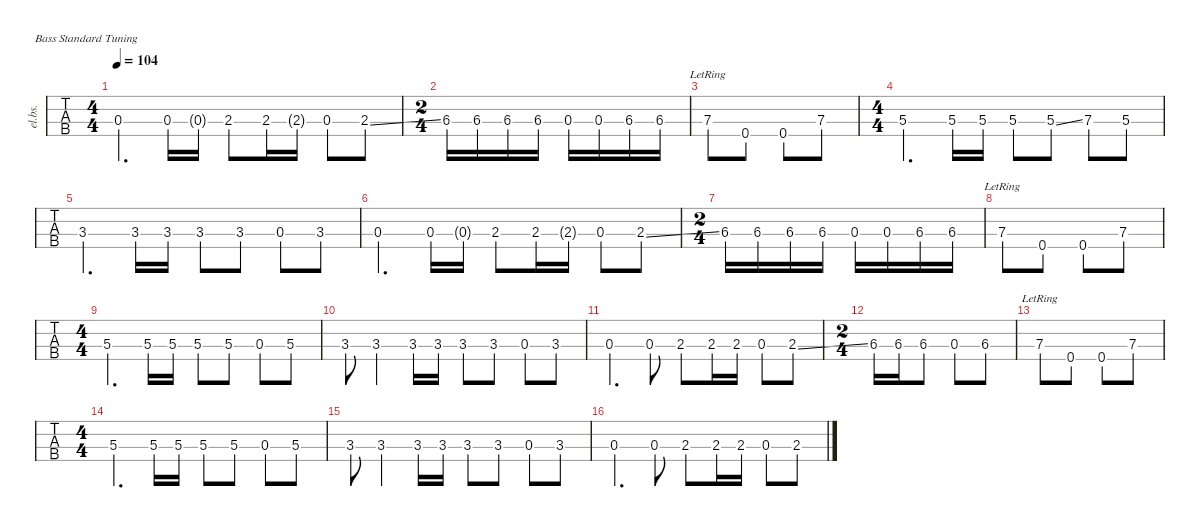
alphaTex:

\defaultSystemsLayout 4
\hideDynamics
\bracketExtendMode nobrackets
\track ("Bass" "el.bs.") {defaultSystemsLayout 4 multiBarRest instrument electricbassfinger}
\staff {tabs}
\tuning (G2 D2 A1 E1)
\ts (4 4)
\tempo 104
\clef f4
\ks c
0.3.4{d dy mf} 0.3.16 0.3{g}.16 2.3.8 2.3.16 2.3{g}.16 0.3.8 2.3{ss}.8 |
\ts (2 4)
\beaming (8 2 2)
6.3{acc #}.16 6.3{acc #}.16 6.3{acc #}.16 6.3{acc #}.16 0.3.16 0.3.16 6.3{acc #}.16 6.3{acc #}.16 |
7.3{lr}.8 0.4.8 0.4.8 7.3{st}.8 |
\ts (4 4)
\beaming (8 2 2 2 2)
5.3.4{d} 5.3.16 5.3.16 5.3{st}.8 5.3{ss}.8 7.3.8 5.3{st}.8 |
3.3.4{d} 3.3.16 3.3.16 3.3{st}.8 3.3.8 0.3.8 3.3.8 |
0.3.4{d} 0.3.16 0.3{g}.16 2.3.8 2.3.16 2.3{g}.16 0.3.8 2.3{ss}.8 |
\ts (2 4)
\beaming (8 2 2)
6.3{acc #}.16 6.3{acc #}.16 6.3{acc #}.16 6.3{acc #}.16 0.3.16 0.3.16 6.3{acc #}.16 6.3{acc #}.16 |
7.3{lr}.8 0.4.8 0.4.8 7.3{st}.8 |
\ts (4 4)
\beaming (8 2 2 2 2)
5.3.4{d} 5.3.16 5.3.16 5.3{st}.8 5.3.8 0.3.8 5.3.8 |
3.3{st}.8 3.3.4 3.3.16 3.3.16 3.3{st}.8 3.3.8 0.3.8 3.3.8 |
0.3.4{d} 0.3.8 2.3.8 2.3.16 2.3.16 0.3.8 2.3{ss}.8 |
\ts (2 4)
\beaming (8 2 2)
6.3{acc #}.16 6.3{acc #}.16 6.3{acc #}.8 0.3.8 6.3{acc #}.8 |
7.3{lr}.8 0.4.8 0.4.8 7.3{st}.8 |
\ts (4 4)
\beaming (8 2 2 2 2)
5.3.4{d} 5.3.16 5.3.16 5.3{st}.8 5.3.8 0.3.8 5.3.8 |
3.3{st}.8 3.3.4 3.3.16 3.3.16 3.3{st}.8 3.3.8 0.3.8 3.3.8 |
0.3.4{d} 0.3.8 2.3.8 2.3.16 2.3.16 0.3.8 2.3{ss}.8
